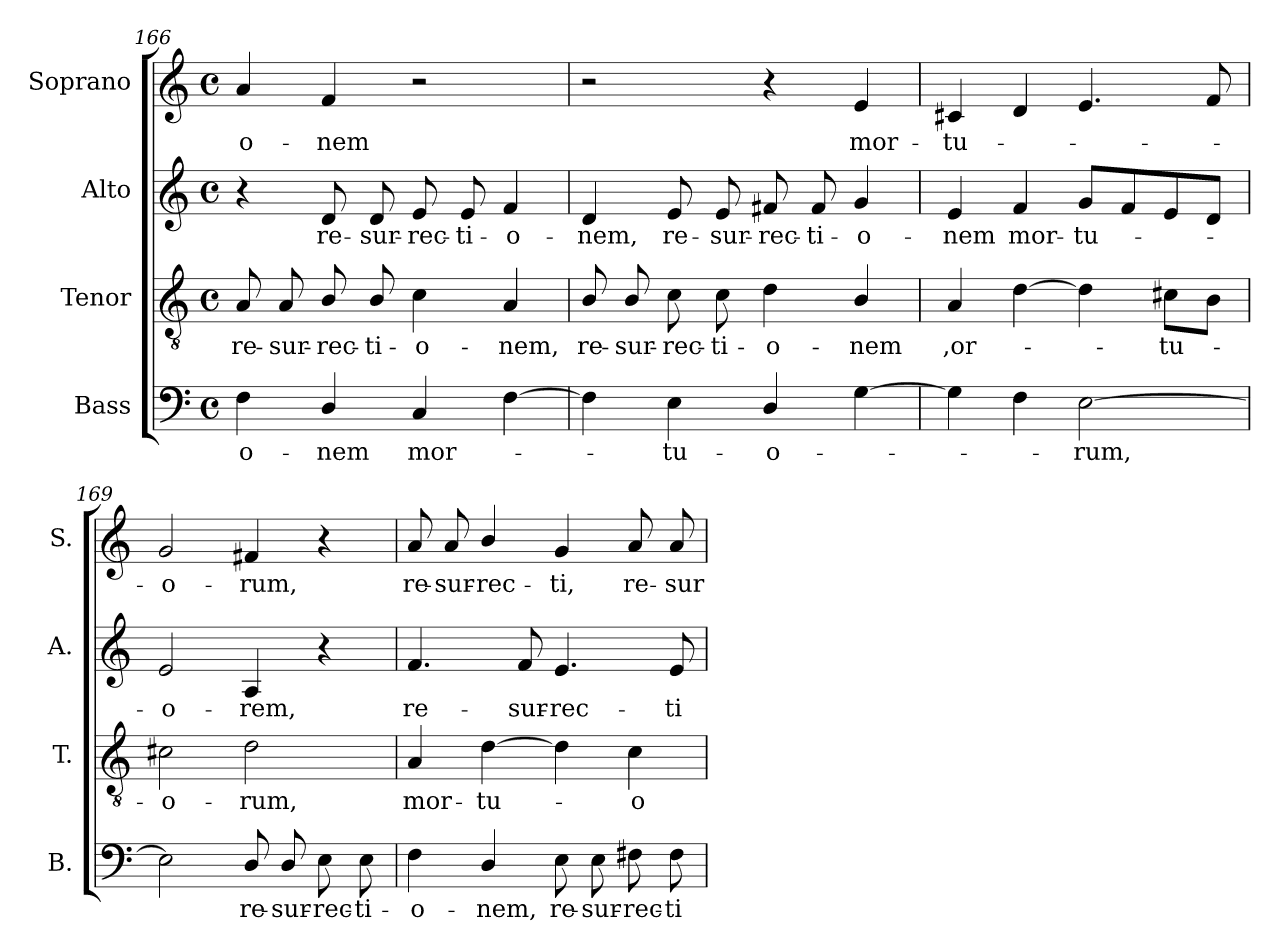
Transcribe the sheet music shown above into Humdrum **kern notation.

**kern	**text	**kern	**text	**kern	**text	**kern	**text
*part4	*part4	*part3	*part3	*part2	*part2	*part1	*part1
*staff4	*staff4	*staff3	*staff3	*staff2	*staff2	*staff1	*staff1
*I"Bass	*	*I"Tenor	*	*I"Alto	*	*I"Soprano	*
*I'B.	*	*I'T.	*	*I'A.	*	*I'S.	*
*clefF4	*	*clefGv2	*	*clefG2	*	*clefG2	*
*	*	*ITrd7c12	*	*	*	*	*
*k[]	*	*k[]	*	*k[]	*	*k[]	*
*C:	*	*C:	*	*C:	*	*C:	*
*M4/4	*	*M4/4	*	*M4/4	*	*M4/4	*
*met(c)	*	*met(c)	*	*met(c)	*	*met(c)	*
=166	=166	=166	=166	=166	=166	=166	=166
!	!LO:LY:b:color=#000000	!	!	!	!	!	!
!	!	!	!LO:LY:b:color=#000000	!	!	!	!
!	!	!	!	!	!	!	!LO:LY:b:color=#000000
4Fi\	-o-	8AAi/	re-	4r	.	4ai/	-o-
!	!	!	!LO:LY:b:color=#000000	!	!	!	!
.	.	8AAi/	-sur-	.	.	.	.
!	!LO:LY:b:color=#000000	!	!	!	!	!	!
!	!	!	!LO:LY:b:color=#000000	!	!	!	!
!	!	!	!	!	!LO:LY:b:color=#000000	!	!
!	!	!	!	!	!	!	!LO:LY:b:color=#000000
4Di/	-nem	8BBi/	-rec-	8di/	re-	4fi/	-nem
!	!	!	!LO:LY:b:color=#000000	!	!	!	!
!	!	!	!	!	!LO:LY:b:color=#000000	!	!
.	.	8BBi/	-ti-	8di/	-sur-	.	.
!	!LO:LY:b:color=#000000	!	!	!	!	!	!
!	!	!	!LO:LY:b:color=#000000	!	!	!	!
!	!	!	!	!	!LO:LY:b:color=#000000	!	!
4Ci/	mor-	4Ci\	-o-	8ei/	-rec-	2r	.
!	!	!	!	!	!LO:LY:b:color=#000000	!	!
.	.	.	.	8ei/	-ti-	.	.
!	!	!	!LO:LY:b:color=#000000	!	!	!	!
!	!	!	!	!	!LO:LY:b:color=#000000	!	!
[4Fi\	.	4AAi/	-nem,	4fi/	-o-	.	.
=167	=167	=167	=167	=167	=167	=167	=167
!	!	!	!LO:LY:b:color=#000000	!	!	!	!
!	!	!	!	!	!LO:LY:b:color=#000000	!	!
4Fi\]	.	8BBi/	re-	4di/	-nem,	2r	.
!	!	!	!LO:LY:b:color=#000000	!	!	!	!
.	.	8BBi/	-sur-	.	.	.	.
!	!LO:LY:b:color=#000000	!	!	!	!	!	!
!	!	!	!LO:LY:b:color=#000000	!	!	!	!
!	!	!	!	!	!LO:LY:b:color=#000000	!	!
4Ei\	-tu-	8Ci\	-rec-	8ei/	re-	.	.
!	!	!	!LO:LY:b:color=#000000	!	!	!	!
!	!	!	!	!	!LO:LY:b:color=#000000	!	!
.	.	8Ci\	-ti-	8ei/	-sur-	.	.
!	!LO:LY:b:color=#000000	!	!	!	!	!	!
!	!	!	!LO:LY:b:color=#000000	!	!	!	!
!	!	!	!	!	!LO:LY:b:color=#000000	!	!
4Di/	-o-	4Di\	-o-	8f#Xi/	-rec-	4r	.
!	!	!	!	!	!LO:LY:b:color=#000000	!	!
.	.	.	.	8f#i/	-ti-	.	.
!	!	!	!LO:LY:b:color=#000000	!	!	!	!
!	!	!	!	!	!LO:LY:b:color=#000000	!	!
!	!	!	!	!	!	!	!LO:LY:b:color=#000000
[4Gi\	.	4BBi/	-nem	4gi/	-o-	4ei/	mor-
=168	=168	=168	=168	=168	=168	=168	=168
!	!	!	!LO:LY:b:color=#000000	!	!	!	!
!	!	!	!	!	!LO:LY:b:color=#000000	!	!
!	!	!	!	!	!	!	!LO:LY:b:color=#000000
4Gi\]	.	4AAi/	,or-	4ei/	-nem	4c#Xi/	-tu-
!	!	!	!	!	!LO:LY:b:color=#000000	!	!
4Fi\	.	[4Di\	.	4fi/	mor-	4di/	.
!	!LO:LY:b:color=#000000	!	!	!	!	!	!
!	!	!	!	!	!LO:LY:b:color=#000000	!	!
[2Ei\	-rum,	4Di\]	.	8gi/L	-tu-	4.ei/	.
.	.	.	.	8fi/	.	.	.
!	!	!	!LO:LY:b:color=#000000	!	!	!	!
.	.	8C#Xi\L	-tu-	8ei/	.	.	.
.	.	8BBi\J	.	8di/J	.	8fi/	.
!!LO:LB:g=z
=169	=169	=169	=169	=169	=169	=169	=169
!	!	!	!LO:LY:b:color=#000000	!	!	!	!
!	!	!	!	!	!LO:LY:b:color=#000000	!	!
!	!	!	!	!	!	!	!LO:LY:b:color=#000000
2Ei\]	.	2C#Xi\	-o-	2ei/	-o-	2gi/	-o-
!	!LO:LY:b:color=#000000	!	!	!	!	!	!
!	!	!	!LO:LY:b:color=#000000	!	!	!	!
!	!	!	!	!	!LO:LY:b:color=#000000	!	!
!	!	!	!	!	!	!	!LO:LY:b:color=#000000
8Di/	re-	2Di\	-rum,	4Ai/	-rem,	4f#Xi/	-rum,
!	!LO:LY:b:color=#000000	!	!	!	!	!	!
8Di/	-sur-	.	.	.	.	.	.
!	!LO:LY:b:color=#000000	!	!	!	!	!	!
8Ei\	-rec-	.	.	4r	.	4r	.
!	!LO:LY:b:color=#000000	!	!	!	!	!	!
8Ei\	-ti-	.	.	.	.	.	.
=170	=170	=170	=170	=170	=170	=170	=170
!	!LO:LY:b:color=#000000	!	!	!	!	!	!
!	!	!	!LO:LY:b:color=#000000	!	!	!	!
!	!	!	!	!	!LO:LY:b:color=#000000	!	!
!	!	!	!	!	!	!	!LO:LY:b:color=#000000
4Fi\	-o-	4AAi/	mor-	4.fi/	re-	8ai/	re-
!	!	!	!	!	!	!	!LO:LY:b:color=#000000
.	.	.	.	.	.	8ai/	-sur-
!	!LO:LY:b:color=#000000	!	!	!	!	!	!
!	!	!	!LO:LY:b:color=#000000	!	!	!	!
!	!	!	!	!	!	!	!LO:LY:b:color=#000000
4Di/	-nem,	[4Di\	-tu-	.	.	4bi/	-rec-
!	!	!	!	!	!LO:LY:b:color=#000000	!	!
.	.	.	.	8fi/	-sur-	.	.
!	!LO:LY:b:color=#000000	!	!	!	!	!	!
!	!	!	!	!	!LO:LY:b:color=#000000	!	!
!	!	!	!	!	!	!	!LO:LY:b:color=#000000
8Ei\	re-	4Di\]	.	4.ei/	-rec-	4gi/	-ti,
!	!LO:LY:b:color=#000000	!	!	!	!	!	!
8Ei\	-sur-	.	.	.	.	.	.
!	!LO:LY:b:color=#000000	!	!	!	!	!	!
!	!	!	!LO:LY:b:color=#000000	!	!	!	!
!	!	!	!	!	!	!	!LO:LY:b:color=#000000
8F#Xi\	-rec-	4Ci\	-o-	.	.	8ai/	re-
!	!LO:LY:b:color=#000000	!	!	!	!	!	!
!	!	!	!	!	!LO:LY:b:color=#000000	!	!
!	!	!	!	!	!	!	!LO:LY:b:color=#000000
8F#i\	-ti-	.	.	8ei/	-ti-	8ai/	-sur-
=	=	=	=	=	=	=	=
*-	*-	*-	*-	*-	*-	*-	*-
